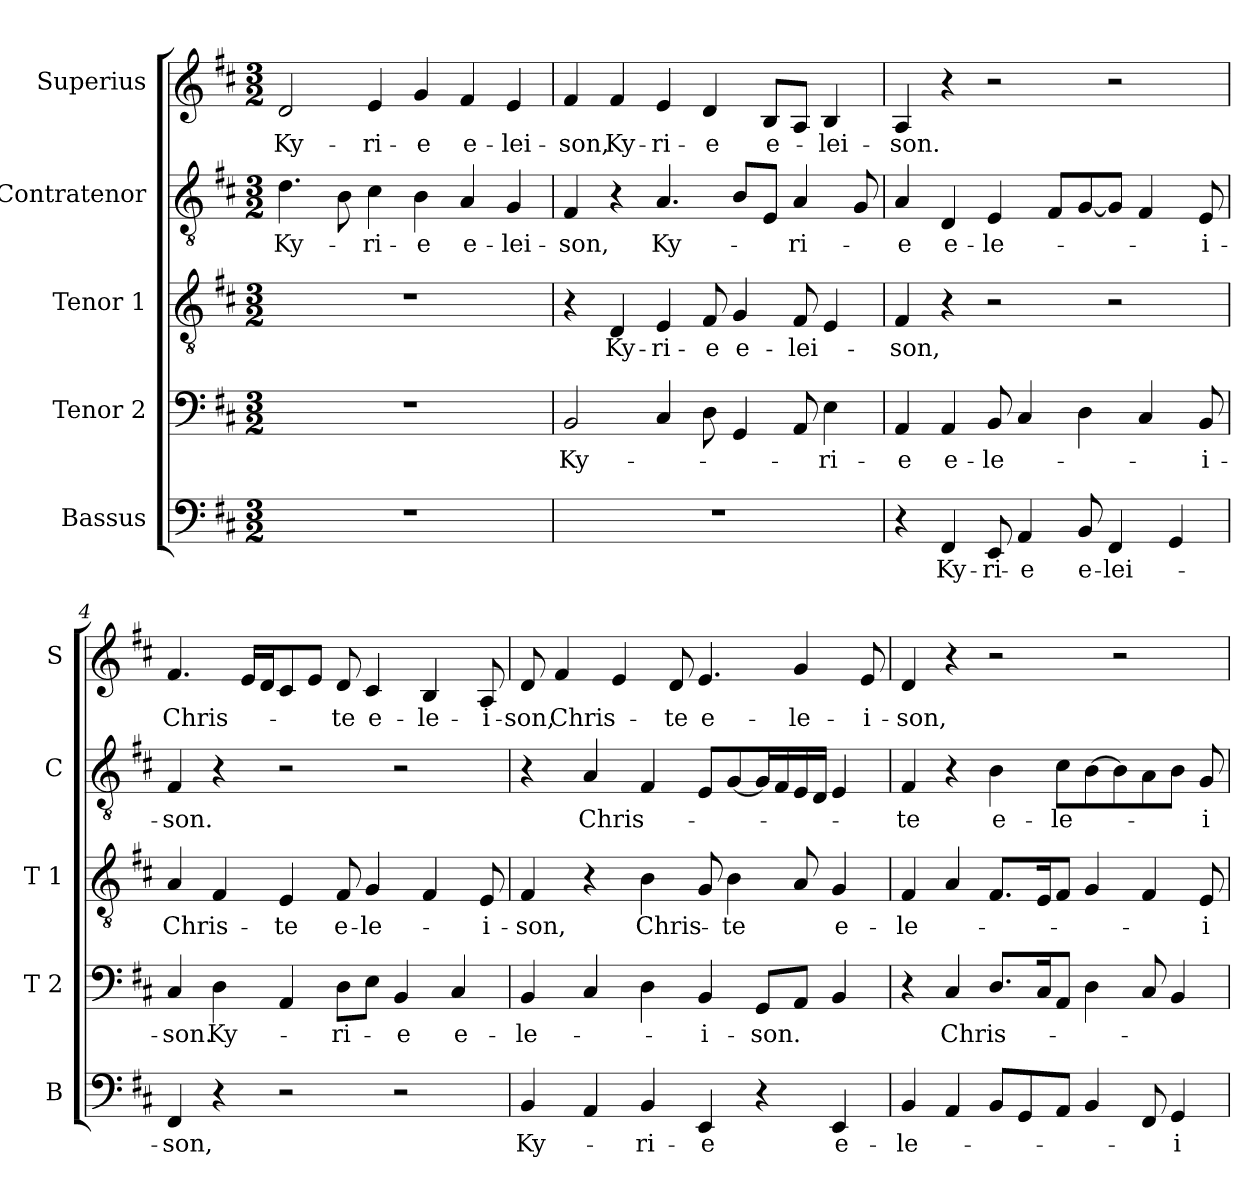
**kern	**text	**kern	**text	**kern	**text	**kern	**text	**kern	**text
*part5	*part5	*part4	*part4	*part3	*part3	*part2	*part2	*part1	*part1
*staff5	*staff5	*staff4	*staff4	*staff3	*staff3	*staff2	*staff2	*staff1	*staff1
*I"Bassus	*	*I"Tenor 2	*	*I"Tenor 1	*	*I"Contratenor	*	*I"Superius	*
*I'B	*	*I'T 2	*	*I'T 1	*	*I'C	*	*I'S	*
*clefF4	*	*clefF4	*	*clefGv2	*	*clefGv2	*	*clefG2	*
*k[f#c#]	*	*k[f#c#]	*	*k[f#c#]	*	*k[f#c#]	*	*k[f#c#]	*
*D:	*	*D:	*	*D:	*	*D:	*	*D:	*
*M3/2	*	*M3/2	*	*M3/2	*	*M3/2	*	*M3/2	*
=1	=1	=1	=1	=1	=1	=1	=1	=1	=1
!	!	!	!	!	!	!	!LO:LY:b	!	!LO:LY:b
1.r	.	1.r	.	1.r	.	4.d\	Ky-	2d/	Ky-
.	.	.	.	.	.	8B\	.	.	.
!	!	!	!	!	!	!	!LO:LY:b	!	!LO:LY:b
.	.	.	.	.	.	4c#\	-ri-	4e/	-ri-
!	!	!	!	!	!	!	!LO:LY:b	!	!LO:LY:b
.	.	.	.	.	.	4B\	-e	4g/	-e
!	!	!	!	!	!	!	!LO:LY:b	!	!LO:LY:b
.	.	.	.	.	.	4A/	e-	4f#/	e-
!	!	!	!	!	!	!	!LO:LY:b	!	!LO:LY:b
.	.	.	.	.	.	4G/	-lei-	4e/	-lei-
=2	=2	=2	=2	=2	=2	=2	=2	=2	=2
!	!	!	!LO:LY:b	!	!	!	!LO:LY:b	!	!LO:LY:b
1.r	.	2BB/	Ky-	4r	.	4F#/	-son,	4f#/	-son,
!	!	!	!	!	!LO:LY:b	!	!	!	!LO:LY:b
.	.	.	.	4D/	Ky-	4r	.	4f#/	Ky-
!	!	!	!	!	!LO:LY:b	!	!LO:LY:b	!	!LO:LY:b
.	.	4C#/	.	4E/	-ri-	4.A/	Ky-	4e/	-ri-
!	!	!	!	!	!LO:LY:b	!	!	!	!LO:LY:b
.	.	8D\	.	8F#/	-e	.	.	4d/	-e
!	!	!	!	!	!LO:LY:b	!	!	!	!
.	.	4GG/	.	4G/	e-	8B/L	.	.	.
!	!	!	!	!	!	!	!	!	!LO:LY:b
.	.	.	.	.	.	8E/J	.	8B/L	e-
!	!	!	!	!	!LO:LY:b	!	!LO:LY:b	!	!
.	.	8AA/	.	8F#/	-lei-	4A/	-ri-	8A/J	.
!	!	!	!LO:LY:b	!	!	!	!	!	!LO:LY:b
.	.	4E\	-ri-	4E/	.	.	.	4B/	-lei-
.	.	.	.	.	.	8G/	.	.	.
=3	=3	=3	=3	=3	=3	=3	=3	=3	=3
!	!	!	!LO:LY:b	!	!LO:LY:b	!	!LO:LY:b	!	!LO:LY:b
4r	.	4AA/	-e	4F#/	-son,	4A/	-e	4A/	-son.
!	!LO:LY:b	!	!LO:LY:b	!	!	!	!LO:LY:b	!	!
4FF#/	Ky-	4AA/	e-	4r	.	4D/	e-	4r	.
!	!LO:LY:b	!	!LO:LY:b	!	!	!	!LO:LY:b	!	!
8EE/	-ri-	8BB/	-le-	2r	.	4E/	-le-	2r	.
!	!LO:LY:b	!	!	!	!	!	!	!	!
4AA/	-e	4C#/	.	.	.	.	.	.	.
.	.	.	.	.	.	8F#/L	.	.	.
!	!LO:LY:b	!	!	!	!	!	!	!	!
8BB/	e-	4D\	.	.	.	[8G/	.	.	.
!	!LO:LY:b	!	!	!	!	!	!	!	!
4FF#/	-lei-	.	.	2r	.	8G/J]	.	2r	.
.	.	4C#/	.	.	.	4F#/	.	.	.
4GG/	.	.	.	.	.	.	.	.	.
!	!	!	!LO:LY:b	!	!	!	!LO:LY:b	!	!
.	.	8BB/	-i-	.	.	8E/	-i-	.	.
!!LO:LB:g=z
=4	=4	=4	=4	=4	=4	=4	=4	=4	=4
!	!LO:LY:b	!	!LO:LY:b	!	!LO:LY:b	!	!LO:LY:b	!	!LO:LY:b
4FF#/	-son,	4C#/	-son.	4A/	Chris-	4F#/	-son.	4.f#/	Chris-
!	!	!	!LO:LY:b	!	!	!	!	!	!
4r	.	4D\	Ky-	4F#/	.	4r	.	.	.
.	.	.	.	.	.	.	.	16e/LL	.
.	.	.	.	.	.	.	.	16d/J	.
!	!	!	!	!	!LO:LY:b	!	!	!	!
2r	.	4AA/	.	4E/	-te	2r	.	8c#/	.
.	.	.	.	.	.	.	.	8e/J	.
!	!	!	!LO:LY:b	!	!LO:LY:b	!	!	!	!LO:LY:b
.	.	8D\L	-ri-	8F#/	e-	.	.	8d/	-te
!	!	!	!	!	!LO:LY:b	!	!	!	!LO:LY:b
.	.	8E\J	.	4G/	-le-	.	.	4c#/	e-
!	!	!	!LO:LY:b	!	!	!	!	!	!
2r	.	4BB/	-e	.	.	2r	.	.	.
!	!	!	!	!	!	!	!	!	!LO:LY:b
.	.	.	.	4F#/	.	.	.	4B/	-le-
!	!	!	!LO:LY:b	!	!	!	!	!	!
.	.	4C#/	e-	.	.	.	.	.	.
!	!	!	!	!	!LO:LY:b	!	!	!	!LO:LY:b
.	.	.	.	8E/	-i-	.	.	8A/	-i-
=5	=5	=5	=5	=5	=5	=5	=5	=5	=5
!	!LO:LY:b	!	!LO:LY:b	!	!LO:LY:b	!	!	!	!LO:LY:b
4BB/	Ky-	4BB/	-le-	4F#/	-son,	4r	.	8d/	-son,
!	!	!	!	!	!	!	!	!	!LO:LY:b
.	.	.	.	.	.	.	.	4f#/	Chris-
!	!	!	!	!	!	!	!LO:LY:b	!	!
4AA/	.	4C#/	.	4r	.	4A/	Chris-	.	.
.	.	.	.	.	.	.	.	4e/	.
!	!LO:LY:b	!	!	!	!LO:LY:b	!	!	!	!
4BB/	-ri-	4D\	.	4B\	Chris-	4F#/	.	.	.
!	!	!	!	!	!	!	!	!	!LO:LY:b
.	.	.	.	.	.	.	.	8d/	-te
!	!LO:LY:b	!	!LO:LY:b	!	!	!	!	!	!LO:LY:b
4EE/	-e	4BB/	-i-	8G/	.	8E/L	.	4.e/	e-
!	!	!	!	!	!LO:LY:b	!	!	!	!
.	.	.	.	4B\	-te	[8G/	.	.	.
!	!	!	!LO:LY:b	!	!	!	!	!	!
4r	.	8GG/L	-son.	.	.	16G/L]	.	.	.
.	.	.	.	.	.	16F#/	.	.	.
!	!	!	!	!	!	!	!	!	!LO:LY:b
.	.	8AA/J	.	8A/	.	16E/	.	4g/	-le-
.	.	.	.	.	.	16D/JJ	.	.	.
!	!LO:LY:b	!	!	!	!LO:LY:b	!	!	!	!
4EE/	e-	4BB/	.	4G/	e-	4E/	.	.	.
!	!	!	!	!	!	!	!	!	!LO:LY:b
.	.	.	.	.	.	.	.	8e/	-i-
=6	=6	=6	=6	=6	=6	=6	=6	=6	=6
!	!LO:LY:b	!	!	!	!LO:LY:b	!	!LO:LY:b	!	!LO:LY:b
4BB/	-le-	4r	.	4F#/	-le-	4F#/	-te	4d/	-son,
!	!	!	!LO:LY:b	!	!	!	!	!	!
4AA/	.	4C#/	Chris-	4A/	.	4r	.	4r	.
!	!	!	!	!	!	!	!LO:LY:b	!	!
8BB/L	.	8.D/L	.	8.F#/L	.	4B\	e-	2r	.
8GG/	.	.	.	.	.	.	.	.	.
.	.	16C#/k	.	16E/k	.	.	.	.	.
!	!	!	!	!	!	!	!LO:LY:b	!	!
8AA/J	.	8AA/J	.	8F#/J	.	8c#\L	-le-	.	.
4BB/	.	4D\	.	4G/	.	[8B\	.	.	.
.	.	.	.	.	.	8B\]	.	2r	.
8FF#/	.	8C#/	.	4F#/	.	8A\	.	.	.
!	!LO:LY:b	!	!	!	!	!	!	!	!
4GG/	-i-	4BB/	.	.	.	8B\J	.	.	.
!	!	!	!	!	!LO:LY:b	!	!LO:LY:b	!	!
.	.	.	.	8E/	-i-	8G/	-i-	.	.
=	=	=	=	=	=	=	=	=	=
*-	*-	*-	*-	*-	*-	*-	*-	*-	*-
